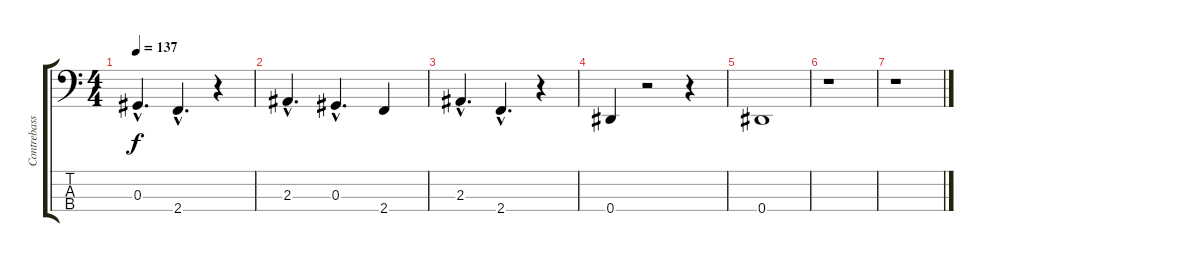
\track ("Contrebasse  (b)" "Contrebass") {instrument acousticbass}
\staff {score tabs}
\tuning (Gb2 Db2 Ab1 Eb1) {hide}
\ts (4 4)
\tempo 137
\clef f4
\ks c
0.3{hac}.4{d dy f} 2.4{hac}.4{d} r.4 |
2.3{hac}.4{d} 0.3{hac}.4{d} 2.4.4 |
2.3{hac}.4{d} 2.4{hac}.4{d} r.4 |
0.4.4 r.2 r.4 |
0.4.1 |
r.1 |
r.1
